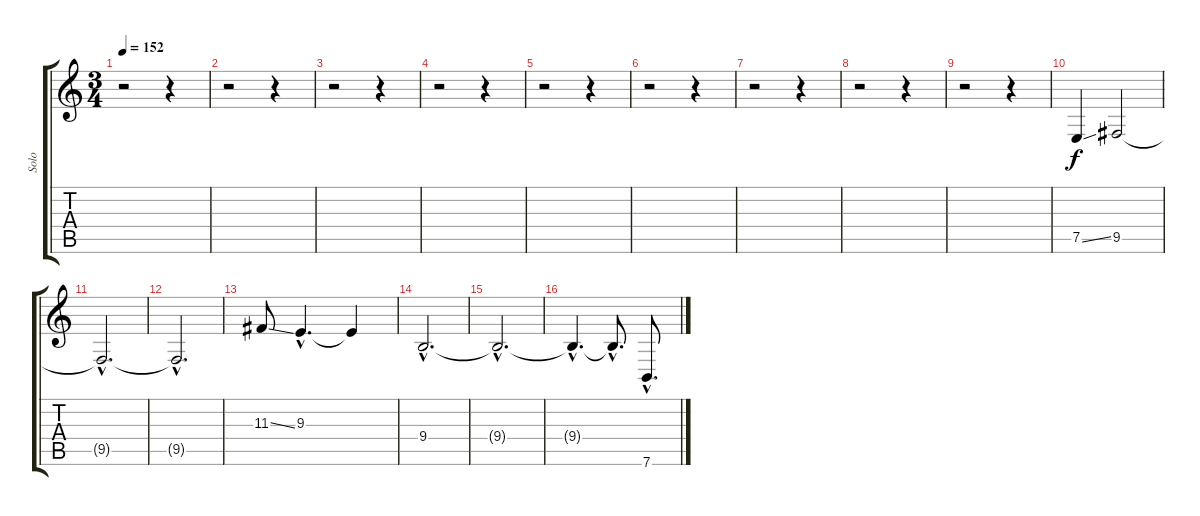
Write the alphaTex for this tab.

\track ("Solo" "Solo") {instrument rockorgan}
\staff {score tabs}
\tuning (E4 B3 G3 D3 A2 E2) {hide}
\ts (3 4)
\tempo 152
\clef g2
\ks c
r.2{dy f} r.4 |
r.2 r.4 |
r.2 r.4 |
r.2 r.4 |
r.2 r.4 |
r.2 r.4 |
r.2 r.4 |
r.2 r.4 |
r.2 r.4 |
7.5{ss}.4 9.5.2 |
9.5{hac t}.2{d} |
9.5{hac t}.2{d} |
11.3{ss}.8 9.3{hac}.4{d} 9.3{t}.4 |
9.4{hac}.2{d} |
9.4{hac t}.2{d} |
9.4{hac t}.4{d} 9.4{hac t}.8{d} 7.6{hac}.8{d}
